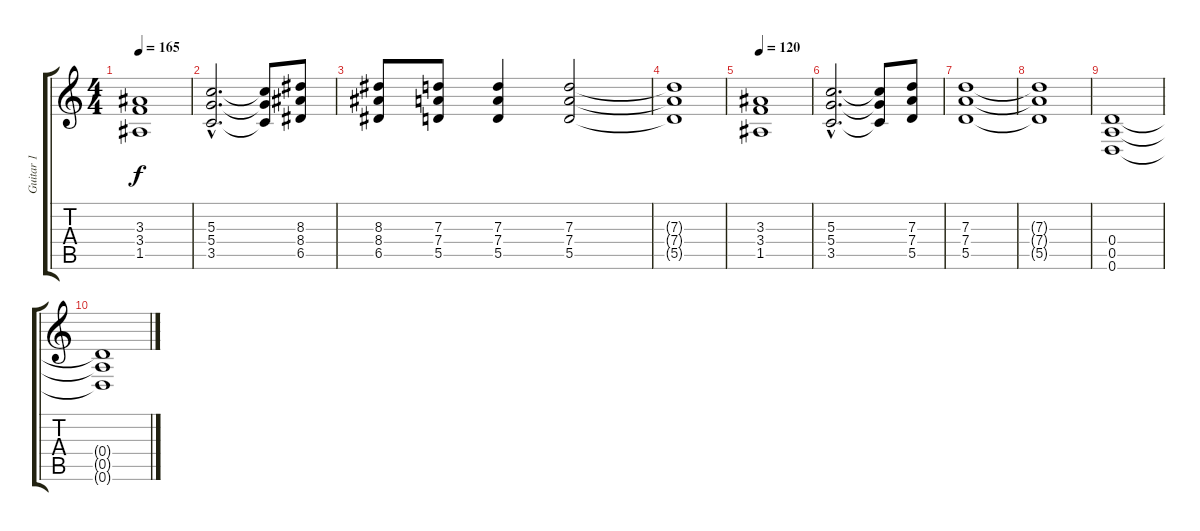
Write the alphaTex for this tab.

\track ("Guitar 1" "Guitar 1") {instrument distortionguitar}
\staff {score tabs}
\tuning (E4 B3 G3 D3 A2 D2) {hide}
\ts (4 4)
\tempo 165
\clef g2
\ks c
(3.3 3.4 1.5).1{dy f} |
(5.3{hac} 5.4{hac} 3.5{hac}).2{d} (5.3{t} 5.4{t} 3.5{t}).8 (8.3 8.4 6.5).8 |
(8.3 8.4 6.5).8 (7.3 7.4 5.5).8 (7.3 7.4 5.5).4 (7.3 7.4 5.5).2 |
(7.3{t} 7.4{t} 5.5{t}).1 |
\tempo 120
(3.3 3.4 1.5).1 |
(5.3{hac} 5.4{hac} 3.5{hac}).2{d} (5.3{t} 5.4{t} 3.5{t}).8 (7.3 7.4 5.5).8 |
(7.3 7.4 5.5).1 |
(7.3{t} 7.4{t} 5.5{t}).1 |
(0.4 0.5 0.6).1 |
(0.4{t} 0.5{t} 0.6{t}).1
